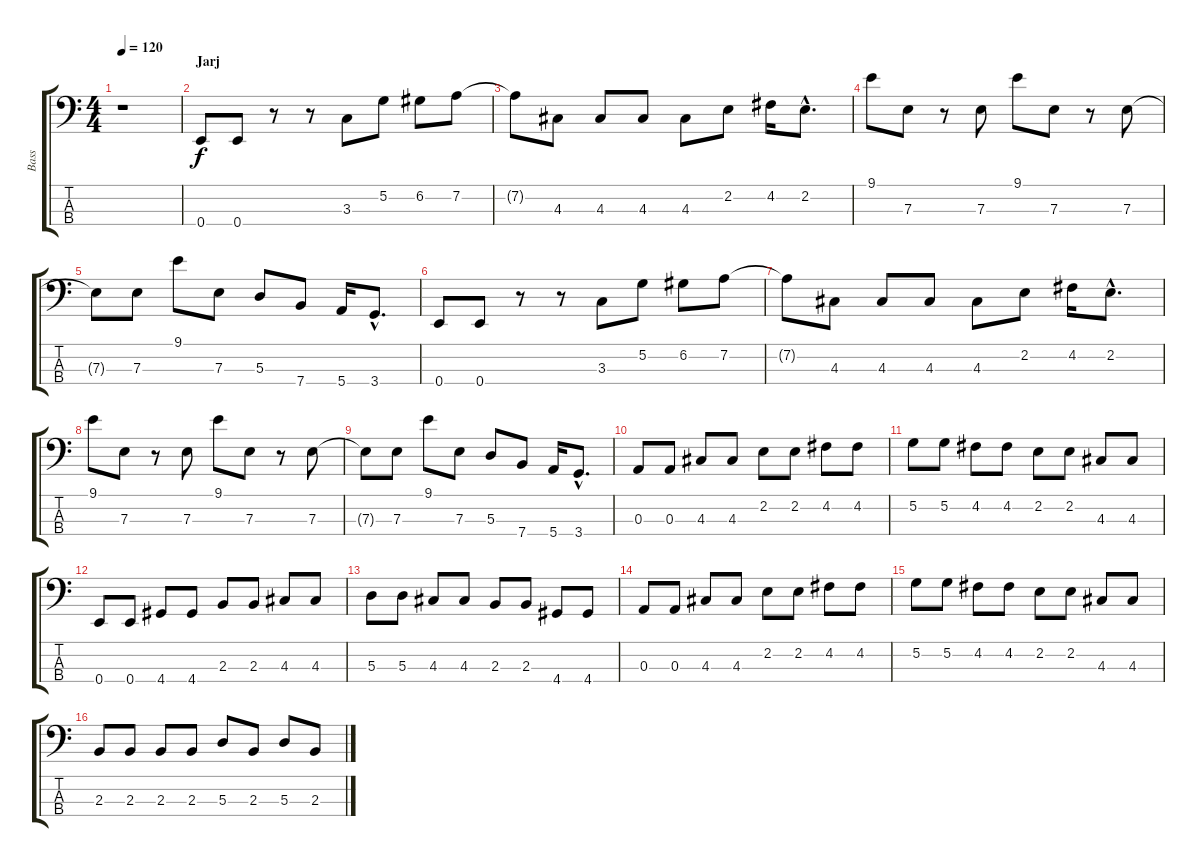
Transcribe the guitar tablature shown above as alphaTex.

\track ("Bass" "Bass") {instrument slapbass1}
\staff {score tabs}
\tuning (G2 D2 A1 E1) {hide}
\ts (4 4)
\tempo 120
\clef f4
\ks c
r.1{dy f} |
\section ("" "Jarj")
0.4.8{volume 10 instrument electricbasspick} 0.4.8 r.8 r.8 3.3.8 5.2.8 6.2.8 7.2.8 |
7.2{t}.8 4.3.8 4.3.8 4.3.8 4.3.8 2.2.8 4.2.16 2.2{hac}.8{d} |
9.1.8 7.3.8 r.8 7.3.8 9.1.8 7.3.8 r.8 7.3.8 |
7.3{t}.8 7.3.8 9.1.8 7.3.8 5.3.8 7.4.8 5.4.16 3.4{hac}.8{d} |
0.4.8{instrument electricbasspick} 0.4.8 r.8 r.8 3.3.8 5.2.8 6.2.8 7.2.8 |
7.2{t}.8 4.3.8 4.3.8 4.3.8 4.3.8 2.2.8 4.2.16 2.2{hac}.8{d} |
9.1.8 7.3.8 r.8 7.3.8 9.1.8 7.3.8 r.8 7.3.8 |
7.3{t}.8 7.3.8 9.1.8 7.3.8 5.3.8 7.4.8 5.4.16 3.4{hac}.8{d} |
0.3.8 0.3.8 4.3.8 4.3.8 2.2.8 2.2.8 4.2.8 4.2.8 |
5.2.8 5.2.8 4.2.8 4.2.8 2.2.8 2.2.8 4.3.8 4.3.8 |
0.4.8 0.4.8 4.4.8 4.4.8 2.3.8 2.3.8 4.3.8 4.3.8 |
5.3.8 5.3.8 4.3.8 4.3.8 2.3.8 2.3.8 4.4.8 4.4.8 |
0.3.8 0.3.8 4.3.8 4.3.8 2.2.8 2.2.8 4.2.8 4.2.8 |
5.2.8 5.2.8 4.2.8 4.2.8 2.2.8 2.2.8 4.3.8 4.3.8 |
2.3.8 2.3.8 2.3.8 2.3.8 5.3.8 2.3.8 5.3.8 2.3.8
